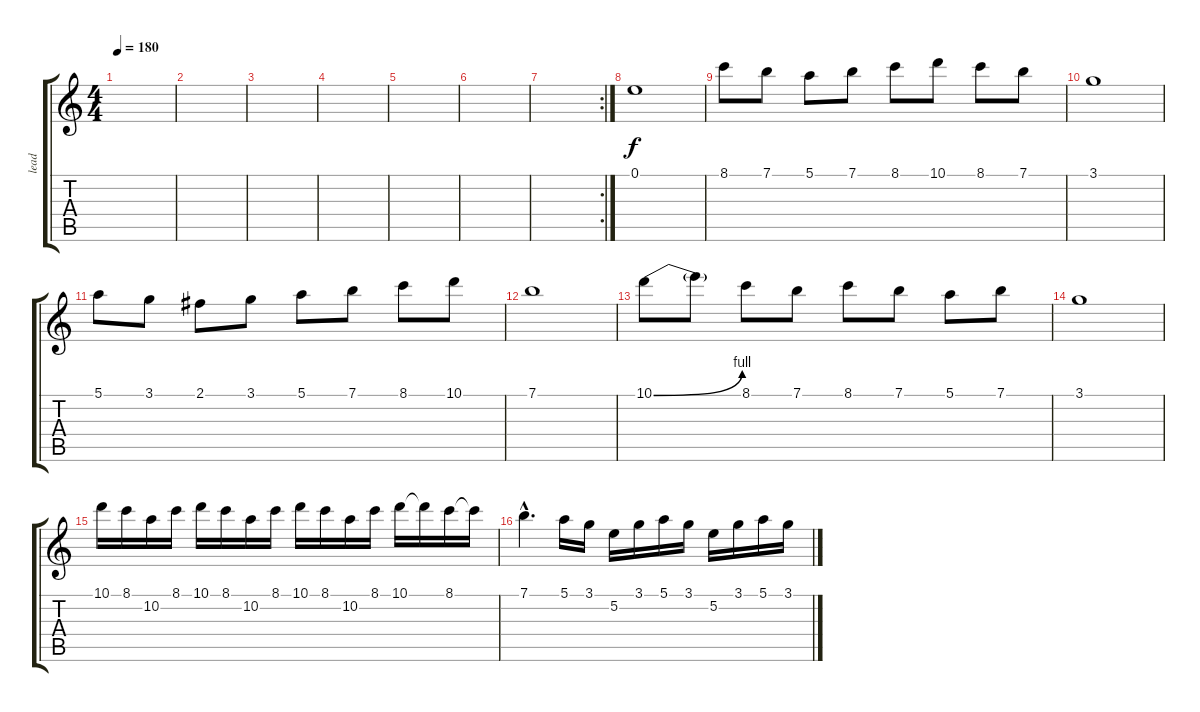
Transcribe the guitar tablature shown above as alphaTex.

\track ("lead" "lead") {instrument guitarharmonics}
\staff {score tabs}
\tuning (E4 B3 G3 D3 A2 E2) {hide}
\ts (4 4)
\tempo 180
\clef g2
\ks c
|
|
|
|
|
|
\rc 2
|
0.1.1{volume 16 balance 8 instrument overdrivenguitar} |
8.1.8 7.1.8 5.1.8 7.1.8 8.1.8 10.1.8 8.1.8 7.1.8 |
3.1.1 |
5.1.8 3.1.8 2.1.8 3.1.8 5.1.8 7.1.8 8.1.8 10.1.8 |
7.1.1 |
10.1{be (bend 0 0 60 4)}.8 10.1{t}.8 8.1.8 7.1.8 8.1.8 7.1.8 5.1.8 7.1.8 |
3.1.1 |
10.1.16 8.1.16 10.2.16 8.1.16 10.1.16 8.1.16 10.2.16 8.1.16 10.1.16 8.1.16 10.2.16 8.1.16 10.1.16 10.1{t}.16 8.1.16 8.1{t}.16 |
7.1{hac}.4{d} 5.1.16 3.1.16 5.2.16 3.1.16 5.1.16 3.1.16 5.2.16 3.1.16 5.1.16 3.1.16
